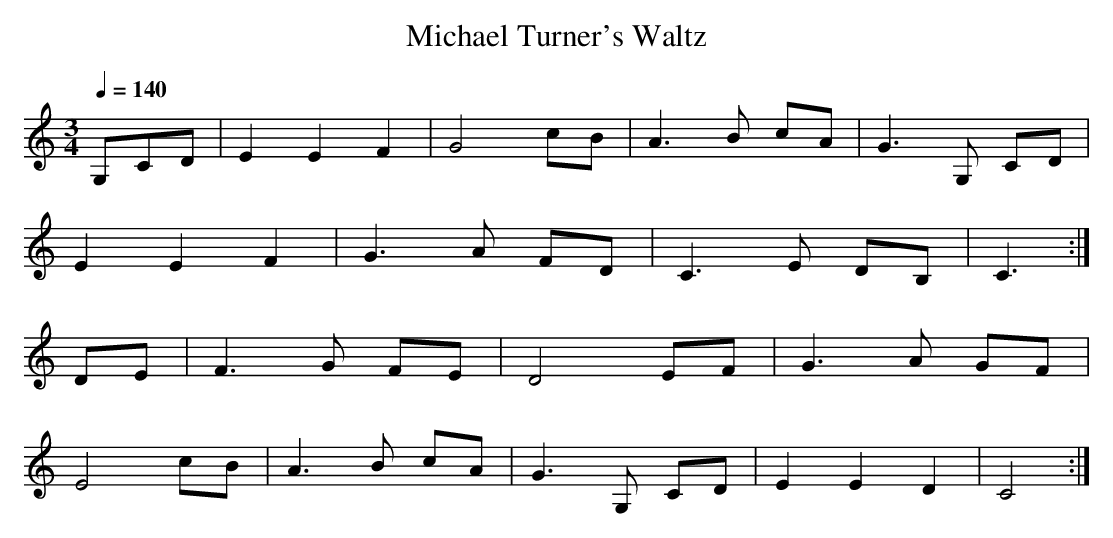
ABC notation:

X:1
T:Michael Turner's Waltz
M:3/4
L:1/8
Q:1/4=140
K:Cmaj clef=treble
G,CD | E2 E2 F2 | G4 cB | A2>B2 cA | G2> G,2 CD |
E2 E2 F2 | G2>A2 FD | C3 E DB, | C3 :|
DE | F2>G2 FE | D4 EF | G2>A2 GF |
E4 cB | A2>B2 cA | G2>G,2 CD | E2 E2 D2 | C4 :|
